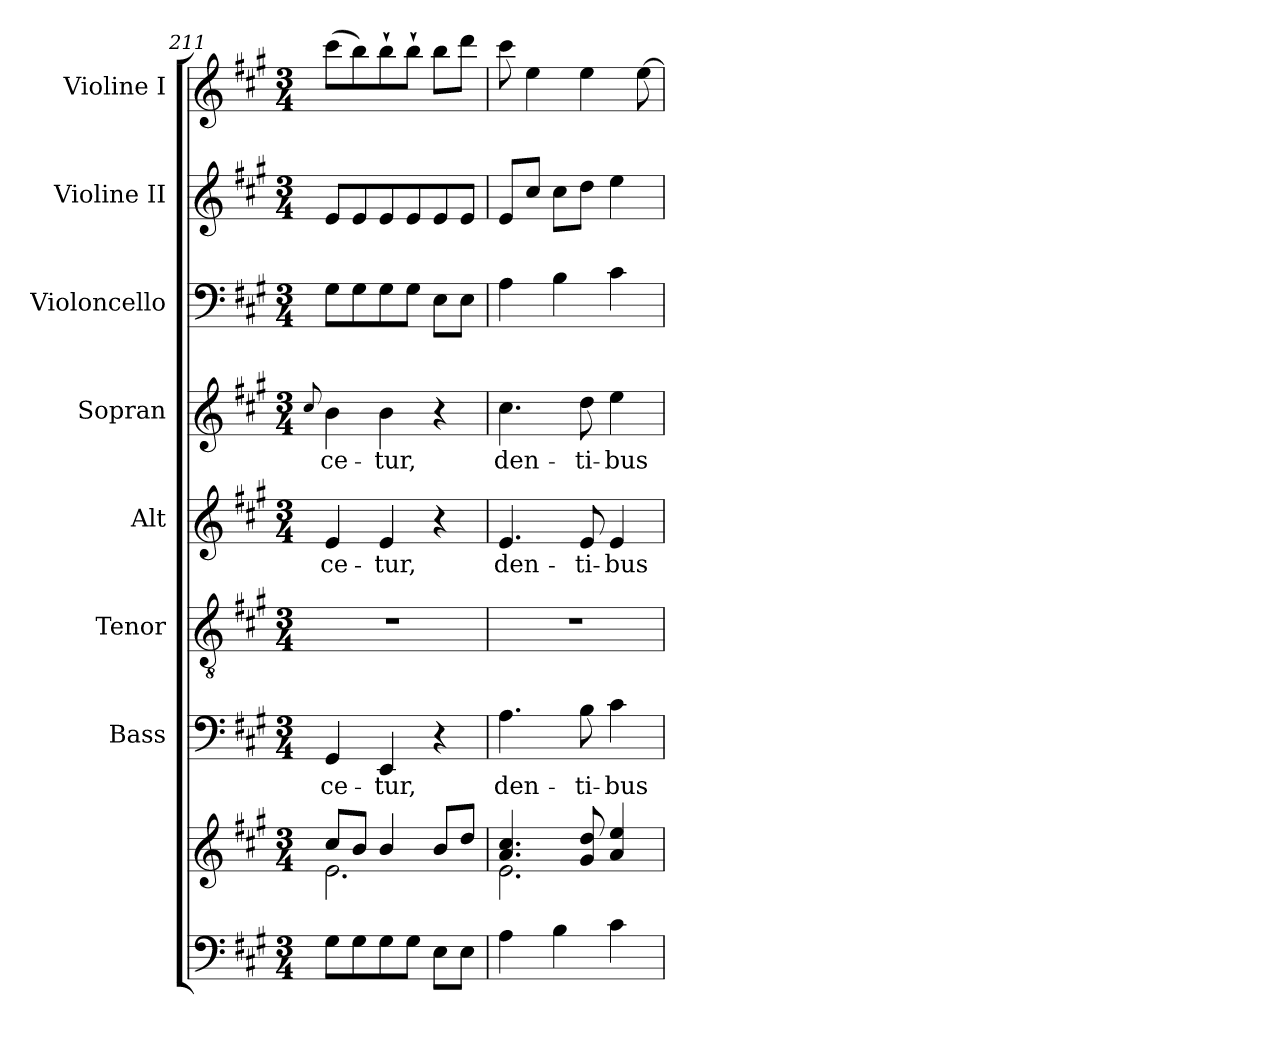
**kern	**kern	**kern	**text	**kern	**kern	**text	**kern	**text	**kern	**kern	**kern
*part8	*part8	*part7	*part7	*part6	*part5	*part5	*part4	*part4	*part3	*part2	*part1
*staff9	*staff8	*staff7	*staff7	*staff6	*staff5	*staff5	*staff4	*staff4	*staff3	*staff2	*staff1
*	*	*I"Bass	*	*I"Tenor	*I"Alt	*	*I"Sopran	*	*I"Violoncello	*I"Violine II	*I"Violine I
*	*	*I'B.	*	*I'T.	*I'A.	*	*I'S.	*	*I'Vc.	*I'Vl. II	*I'Vl. I
!!LO:PB:g=z
*clefF4	*clefG2	*clefF4	*	*clefGv2	*clefG2	*	*clefG2	*	*clefF4	*clefG2	*clefG2
*	*	*	*	*	*	*	*	*	*ITrd7c12	*	*
*k[f#c#g#]	*k[f#c#g#]	*k[f#c#g#]	*	*k[f#c#g#]	*k[f#c#g#]	*	*k[f#c#g#]	*	*k[f#c#g#]	*k[f#c#g#]	*k[f#c#g#]
*A:	*A:	*A:	*	*A:	*A:	*	*A:	*	*A:	*A:	*A:
*M3/4	*M3/4	*M3/4	*	*M3/4	*M3/4	*	*M3/4	*	*M3/4	*M3/4	*M3/4
=211	=211	=211	=211	=211	=211	=211	=211	=211	=211	=211	=211
.	.	.	.	.	.	.	8qqcc#/	.	.	.	.
*	*^	*	*	*	*	*	*	*	*	*	*
!	!	!	!	!LO:LY:b	!	!	!LO:LY:b	!	!LO:LY:b	!	!	!
8G#\L	8cc#/L	2.e\	4GG#/	-ce-	2.r	4e/	-ce-	4b\	-ce-	8GG#\L	8e/L	(>8ccc#\L
8G#\	8b/J	.	.	.	.	.	.	.	.	8GG#\	8e/	8bb\)
!	!	!	!	!LO:LY:b	!	!	!LO:LY:b	!	!LO:LY:b	!	!	!
8G#\	4b/	.	4EE/	-tur,	.	4e/	-tur,	4b\	-tur,	8GG#\	8e/	8bb`>\
8G#\J	.	.	.	.	.	.	.	.	.	8GG#\J	8e/	8bb`>\J
8E\L	8b/L	.	4r	.	.	4r	.	4r	.	8EE\L	8e/	8bb\L
8E\J	8dd/J	.	.	.	.	.	.	.	.	8EE\J	8e/J	8ddd\J
=212	=212	=212	=212	=212	=212	=212	=212	=212	=212	=212	=212	=212
!	!	!	!	!LO:LY:b	!	!	!LO:LY:b	!	!LO:LY:b	!	!	!
4A\	4.a/ 4.cc#/	2.e\	4.A\	den-	2.r	4.e/	den-	4.cc#\	den-	4AA\	8e/L	8ccc#\
.	.	.	.	.	.	.	.	.	.	.	8cc#/J	4ee\
4B\	.	.	.	.	.	.	.	.	.	4BB\	8cc#\L	.
!	!	!	!	!LO:LY:b	!	!	!LO:LY:b	!	!LO:LY:b	!	!	!
.	8g#/ 8dd/	.	8B\	-ti-	.	8e/	-ti-	8dd\	-ti-	.	8dd\J	4ee\
!	!	!	!	!LO:LY:b	!	!	!LO:LY:b	!	!LO:LY:b	!	!	!
4c#\	4a/ 4ee/	.	4c#\	-bus	.	4e/	-bus	4ee\	-bus	4C#\	4ee\	.
.	.	.	.	.	.	.	.	.	.	.	.	[8ee\
*	*v	*v	*	*	*	*	*	*	*	*	*	*
=	=	=	=	=	=	=	=	=	=	=	=
*-	*-	*-	*-	*-	*-	*-	*-	*-	*-	*-	*-
